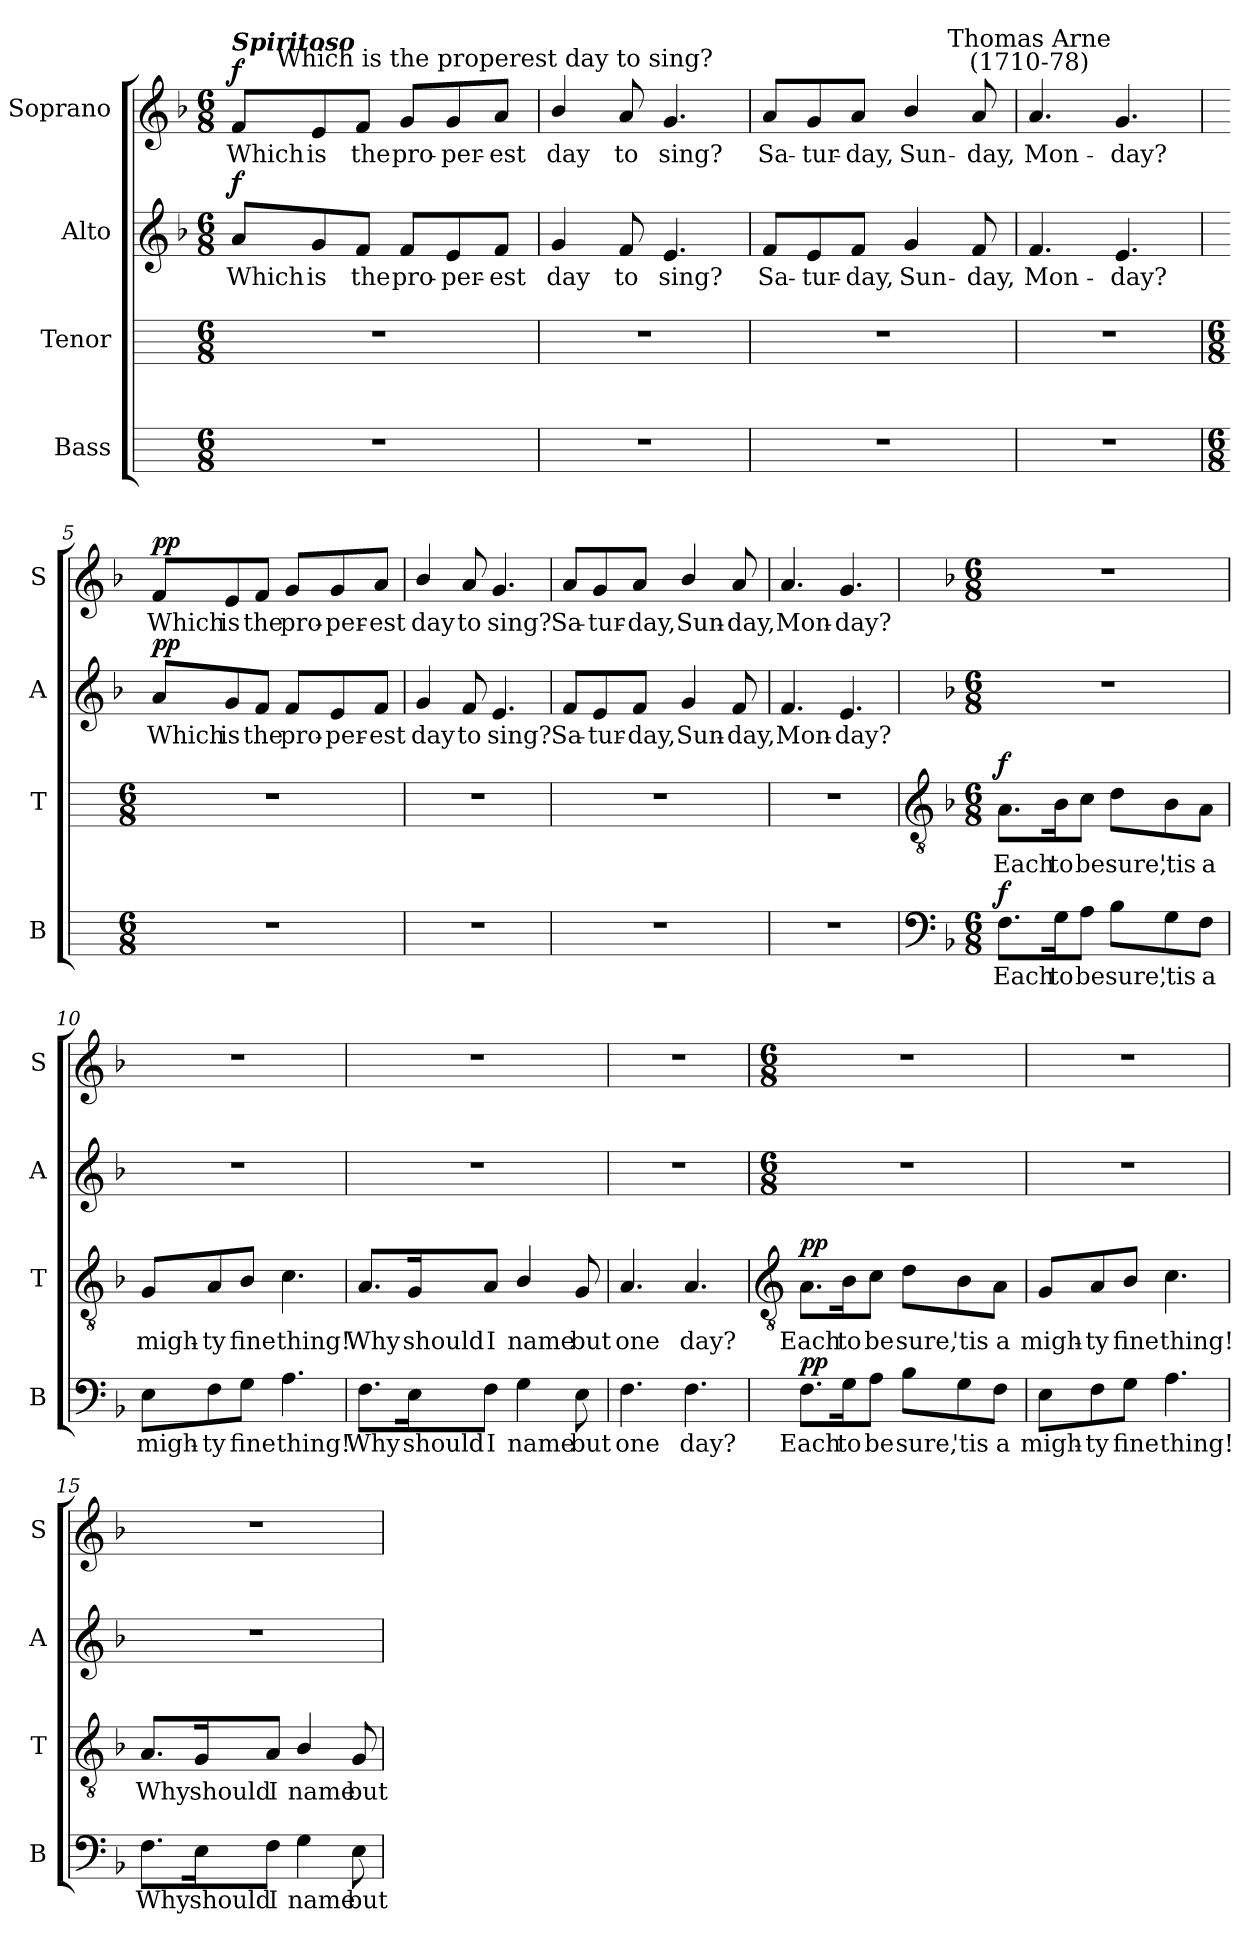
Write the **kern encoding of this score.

**kern	**text	**dynam	**kern	**text	**dynam	**kern	**text	**dynam	**kern	**text	**dynam
*part4	*part4	*part4	*part3	*part3	*part3	*part2	*part2	*part2	*part1	*part1	*part1
*staff4	*staff4	*staff4	*staff3	*staff3	*staff3	*staff2	*staff2	*staff2	*staff1	*staff1	*staff1
*I"Bass	*	*	*I"Tenor	*	*	*I"Alto	*	*	*I"Soprano	*	*
*I'B	*	*	*I'T	*	*	*I'A	*	*	*I'S	*	*
*	*	*	*	*	*	*clefG2	*	*	*clefG2	*	*
*	*	*	*	*	*	*k[b-]	*	*	*k[b-]	*	*
*	*	*	*	*	*	*F:	*	*	*F:	*	*
*M6/8	*	*	*M6/8	*	*	*M6/8	*	*	*M6/8	*	*
=1	=1	=1	=1	=1	=1	=1	=1	=1	=1	=1	=1
!	!	!	!	!	!	!	!	!	!LO:TX:a:Bi:t=Spiritoso	!	!
!	!	!	!	!	!	!	!LO:LY:b	!LO:DY:b	!	!LO:LY:b	!LO:DY:b
2.r	.	.	2.r	.	.	8a/L	Which	f	8f/L	Which	f
!	!	!	!	!	!	!	!LO:LY:b	!	!	!LO:LY:b	!
.	.	.	.	.	.	8g/	is	.	8e/	is	.
!	!	!	!	!	!	!	!LO:LY:b	!	!	!LO:LY:b	!
.	.	.	.	.	.	8f/J	the	.	8f/J	the	.
!	!	!	!	!	!	!	!LO:LY:b	!	!	!LO:LY:b	!
.	.	.	.	.	.	8f/L	pro-	.	8g/L	pro-	.
!	!	!	!	!	!	!	!LO:LY:b	!	!	!LO:LY:b	!
.	.	.	.	.	.	8e/	-per-	.	8g/	-per-	.
!	!	!	!	!	!	!	!	!	!LO:TX:a:cj:t=Which is the properest day to sing?	!	!
!	!	!	!	!	!	!	!LO:LY:b	!	!	!LO:LY:b	!
.	.	.	.	.	.	8f/J	-est	.	8a/J	-est	.
=2	=2	=2	=2	=2	=2	=2	=2	=2	=2	=2	=2
!	!	!	!	!	!	!	!LO:LY:b	!	!	!LO:LY:b	!
2.r	.	.	2.r	.	.	4g	day	.	4b-/	day	.
!	!	!	!	!	!	!	!LO:LY:b	!	!	!LO:LY:b	!
.	.	.	.	.	.	8f	to	.	8a	to	.
!	!	!	!	!	!	!	!LO:LY:b	!	!	!LO:LY:b	!
.	.	.	.	.	.	4.e	sing?	.	4.g	sing?	.
=3	=3	=3	=3	=3	=3	=3	=3	=3	=3	=3	=3
!	!	!	!	!	!	!	!LO:LY:b	!	!	!LO:LY:b	!
2.r	.	.	2.r	.	.	8f/L	Sa-	.	8a/L	Sa-	.
!	!	!	!	!	!	!	!LO:LY:b	!	!	!LO:LY:b	!
.	.	.	.	.	.	8e/	-tur-	.	8g/	-tur-	.
!	!	!	!	!	!	!	!LO:LY:b	!	!	!LO:LY:b	!
.	.	.	.	.	.	8f/J	-day,	.	8a/J	-day,	.
!	!	!	!	!	!	!	!LO:LY:b	!	!	!LO:LY:b	!
.	.	.	.	.	.	4g	Sun-	.	4b-/	Sun-	.
!	!	!	!	!	!	!	!LO:LY:b	!	!	!LO:LY:b	!
.	.	.	.	.	.	8f	-day,	.	8a	-day,	.
=4	=4	=4	=4	=4	=4	=4	=4	=4	=4	=4	=4
!	!	!	!	!	!	!	!	!	!LO:TX:a:cj:t=Thomas Arne\n(1710-78)	!	!
!	!	!	!	!	!	!	!LO:LY:b	!	!	!LO:LY:b	!
2.r	.	.	2.r	.	.	4.f	Mon-	.	4.a	Mon-	.
!	!	!	!	!	!	!	!LO:LY:b	!	!	!LO:LY:b	!
.	.	.	.	.	.	4.e	-day?	.	4.g	-day?	.
!!LO:LB:g=z
=5	=5	=5	=5	=5	=5	=5	=5	=5	=5	=5	=5
*M6/8	*	*	*M6/8	*	*	*	*	*	*	*	*
!	!	!	!	!	!	!	!LO:LY:b	!LO:DY:b	!	!LO:LY:b	!LO:DY:b
2.r	.	.	2.r	.	.	8a/L	Which	pp	8f/L	Which	pp
!	!	!	!	!	!	!	!LO:LY:b	!	!	!LO:LY:b	!
.	.	.	.	.	.	8g/	is	.	8e/	is	.
!	!	!	!	!	!	!	!LO:LY:b	!	!	!LO:LY:b	!
.	.	.	.	.	.	8f/J	the	.	8f/J	the	.
!	!	!	!	!	!	!	!LO:LY:b	!	!	!LO:LY:b	!
.	.	.	.	.	.	8f/L	pro-	.	8g/L	pro-	.
!	!	!	!	!	!	!	!LO:LY:b	!	!	!LO:LY:b	!
.	.	.	.	.	.	8e/	-per-	.	8g/	-per-	.
!	!	!	!	!	!	!	!LO:LY:b	!	!	!LO:LY:b	!
.	.	.	.	.	.	8f/J	-est	.	8a/J	-est	.
=6	=6	=6	=6	=6	=6	=6	=6	=6	=6	=6	=6
!	!	!	!	!	!	!	!LO:LY:b	!	!	!LO:LY:b	!
2.r	.	.	2.r	.	.	4g	day	.	4b-/	day	.
!	!	!	!	!	!	!	!LO:LY:b	!	!	!LO:LY:b	!
.	.	.	.	.	.	8f	to	.	8a	to	.
!	!	!	!	!	!	!	!LO:LY:b	!	!	!LO:LY:b	!
.	.	.	.	.	.	4.e	sing?	.	4.g	sing?	.
=7	=7	=7	=7	=7	=7	=7	=7	=7	=7	=7	=7
!	!	!	!	!	!	!	!LO:LY:b	!	!	!LO:LY:b	!
2.r	.	.	2.r	.	.	8f/L	Sa-	.	8a/L	Sa-	.
!	!	!	!	!	!	!	!LO:LY:b	!	!	!LO:LY:b	!
.	.	.	.	.	.	8e/	-tur-	.	8g/	-tur-	.
!	!	!	!	!	!	!	!LO:LY:b	!	!	!LO:LY:b	!
.	.	.	.	.	.	8f/J	-day,	.	8a/J	-day,	.
!	!	!	!	!	!	!	!LO:LY:b	!	!	!LO:LY:b	!
.	.	.	.	.	.	4g	Sun-	.	4b-/	Sun-	.
!	!	!	!	!	!	!	!LO:LY:b	!	!	!LO:LY:b	!
.	.	.	.	.	.	8f	-day,	.	8a	-day,	.
=8	=8	=8	=8	=8	=8	=8	=8	=8	=8	=8	=8
!	!	!	!	!	!	!	!LO:LY:b	!	!	!LO:LY:b	!
2.r	.	.	2.r	.	.	4.f	Mon-	.	4.a	Mon-	.
!	!	!	!	!	!	!	!LO:LY:b	!	!	!LO:LY:b	!
.	.	.	.	.	.	4.e	-day?	.	4.g	-day?	.
!!LO:LB:g=z
=9	=9	=9	=9	=9	=9	=9	=9	=9	=9	=9	=9
*clefF4	*	*	*clefGv2	*	*	*	*	*	*	*	*
*k[b-]	*	*	*k[b-]	*	*	*	*	*	*	*	*
*F:	*	*	*F:	*	*	*	*	*	*	*	*
*M6/8	*	*	*M6/8	*	*	*M6/8	*	*	*M6/8	*	*
!	!LO:LY:b	!LO:DY:b	!	!LO:LY:b	!LO:DY:b	!	!	!	!	!	!
8.F\L	Each	f	8.A\L	Each	f	2.r	.	.	2.r	.	.
!	!LO:LY:b	!	!	!LO:LY:b	!	!	!	!	!	!	!
16G\K	to	.	16B-\K	to	.	.	.	.	.	.	.
!	!LO:LY:b	!	!	!LO:LY:b	!	!	!	!	!	!	!
8A\J	be	.	8c\J	be	.	.	.	.	.	.	.
!	!LO:LY:b	!	!	!LO:LY:b	!	!	!	!	!	!	!
8B-\L	sure,	.	8d\L	sure,	.	.	.	.	.	.	.
!	!LO:LY:b	!	!	!LO:LY:b	!	!	!	!	!	!	!
8G\	'tis	.	8B-\	'tis	.	.	.	.	.	.	.
!	!LO:LY:b	!	!	!LO:LY:b	!	!	!	!	!	!	!
8F\J	a	.	8A\J	a	.	.	.	.	.	.	.
=10	=10	=10	=10	=10	=10	=10	=10	=10	=10	=10	=10
!	!LO:LY:b	!	!	!LO:LY:b	!	!	!	!	!	!	!
8E\L	migh-	.	8G/L	migh-	.	2.r	.	.	2.r	.	.
!	!LO:LY:b	!	!	!LO:LY:b	!	!	!	!	!	!	!
8F\	-ty	.	8A/	-ty	.	.	.	.	.	.	.
!	!LO:LY:b	!	!	!LO:LY:b	!	!	!	!	!	!	!
8G\J	fine	.	8B-/J	fine	.	.	.	.	.	.	.
!	!LO:LY:b	!	!	!LO:LY:b	!	!	!	!	!	!	!
4.A	thing!	.	4.c	thing!	.	.	.	.	.	.	.
=11	=11	=11	=11	=11	=11	=11	=11	=11	=11	=11	=11
!	!LO:LY:b	!	!	!LO:LY:b	!	!	!	!	!	!	!
8.F\L	Why	.	8.A/L	Why	.	2.r	.	.	2.r	.	.
!	!LO:LY:b	!	!	!LO:LY:b	!	!	!	!	!	!	!
16E\K	should	.	16G/K	should	.	.	.	.	.	.	.
!	!LO:LY:b	!	!	!LO:LY:b	!	!	!	!	!	!	!
8F\J	I	.	8A/J	I	.	.	.	.	.	.	.
!	!LO:LY:b	!	!	!LO:LY:b	!	!	!	!	!	!	!
4G	name	.	4B-/	name	.	.	.	.	.	.	.
!	!LO:LY:b	!	!	!LO:LY:b	!	!	!	!	!	!	!
8E	but	.	8G	but	.	.	.	.	.	.	.
=12	=12	=12	=12	=12	=12	=12	=12	=12	=12	=12	=12
!	!LO:LY:b	!	!	!LO:LY:b	!	!	!	!	!	!	!
4.F	one	.	4.A	one	.	2.r	.	.	2.r	.	.
!	!LO:LY:b	!	!	!LO:LY:b	!	!	!	!	!	!	!
4.F	day?	.	4.A	day?	.	.	.	.	.	.	.
!!LO:LB:g=z
=13	=13	=13	=13	=13	=13	=13	=13	=13	=13	=13	=13
*	*	*	*clefGv2	*	*	*	*	*	*	*	*
*	*	*	*	*	*	*M6/8	*	*	*M6/8	*	*
!	!LO:LY:b	!LO:DY:b	!	!LO:LY:b	!LO:DY:b	!	!	!	!	!	!
8.F\L	Each	pp	8.A\L	Each	pp	2.r	.	.	2.r	.	.
!	!LO:LY:b	!	!	!LO:LY:b	!	!	!	!	!	!	!
16G\K	to	.	16B-\K	to	.	.	.	.	.	.	.
!	!LO:LY:b	!	!	!LO:LY:b	!	!	!	!	!	!	!
8A\J	be	.	8c\J	be	.	.	.	.	.	.	.
!	!LO:LY:b	!	!	!LO:LY:b	!	!	!	!	!	!	!
8B-\L	sure,	.	8d\L	sure,	.	.	.	.	.	.	.
!	!LO:LY:b	!	!	!LO:LY:b	!	!	!	!	!	!	!
8G\	'tis	.	8B-\	'tis	.	.	.	.	.	.	.
!	!LO:LY:b	!	!	!LO:LY:b	!	!	!	!	!	!	!
8F\J	a	.	8A\J	a	.	.	.	.	.	.	.
=14	=14	=14	=14	=14	=14	=14	=14	=14	=14	=14	=14
!	!LO:LY:b	!	!	!LO:LY:b	!	!	!	!	!	!	!
8E\L	migh-	.	8G/L	migh-	.	2.r	.	.	2.r	.	.
!	!LO:LY:b	!	!	!LO:LY:b	!	!	!	!	!	!	!
8F\	-ty	.	8A/	-ty	.	.	.	.	.	.	.
!	!LO:LY:b	!	!	!LO:LY:b	!	!	!	!	!	!	!
8G\J	fine	.	8B-/J	fine	.	.	.	.	.	.	.
!	!LO:LY:b	!	!	!LO:LY:b	!	!	!	!	!	!	!
4.A	thing!	.	4.c	thing!	.	.	.	.	.	.	.
=15	=15	=15	=15	=15	=15	=15	=15	=15	=15	=15	=15
!	!LO:LY:b	!	!	!LO:LY:b	!	!	!	!	!	!	!
8.F\L	Why	.	8.A/L	Why	.	2.r	.	.	2.r	.	.
!	!LO:LY:b	!	!	!LO:LY:b	!	!	!	!	!	!	!
16E\K	should	.	16G/K	should	.	.	.	.	.	.	.
!	!LO:LY:b	!	!	!LO:LY:b	!	!	!	!	!	!	!
8F\J	I	.	8A/J	I	.	.	.	.	.	.	.
!	!LO:LY:b	!	!	!LO:LY:b	!	!	!	!	!	!	!
4G	name	.	4B-/	name	.	.	.	.	.	.	.
!	!LO:LY:b	!	!	!LO:LY:b	!	!	!	!	!	!	!
8E	but	.	8G	but	.	.	.	.	.	.	.
=	=	=	=	=	=	=	=	=	=	=	=
*-	*-	*-	*-	*-	*-	*-	*-	*-	*-	*-	*-
